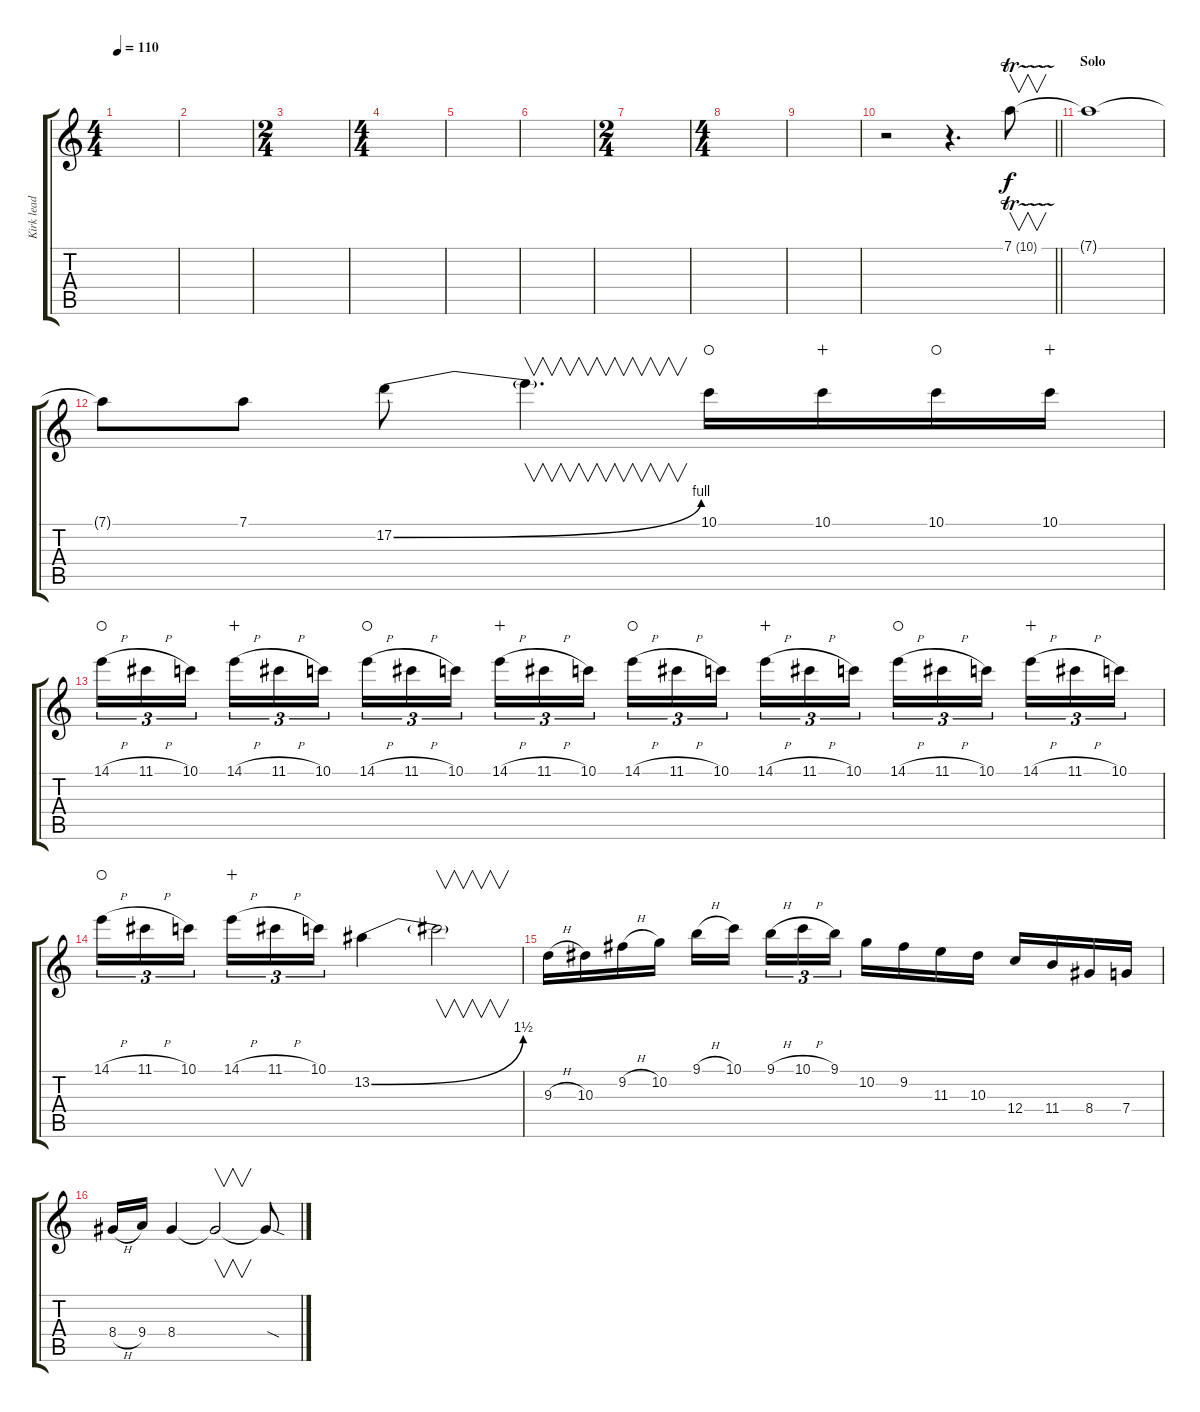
\track ("Kirk lead" "Kirk lead") {instrument distortionguitar}
\staff {score tabs}
\tuning (D4 A3 F3 C3 G2 D2) {hide}
\ts (4 4)
\tempo 110
\clef g2
\ks c
|
|
\ts (2 4)
|
\ts (4 4)
|
|
|
\ts (2 4)
|
\ts (4 4)
|
|
\barLineRight lightlight
r.2 r.4{d} 7.1{tr (10 32)}.8{v balance 8} |
\section ("" "Solo")
7.1{t}.1 |
7.1{t}.8 7.1.8 17.2{be (bend 0 0 60 4)}.8 17.2{t}.4{v d} 10.1.16{waho} 10.1.16{wahc} 10.1.16{waho} 10.1.16{wahc} |
14.1{h}.16{tu (3 2) waho} 11.1{h}.16{tu (3 2)} 10.1.16{tu (3 2) beam splitsecondary} 14.1{h}.16{tu (3 2) wahc} 11.1{h}.16{tu (3 2)} 10.1.16{tu (3 2)} 14.1{h}.16{tu (3 2) waho} 11.1{h}.16{tu (3 2)} 10.1.16{tu (3 2) beam splitsecondary} 14.1{h}.16{tu (3 2) wahc} 11.1{h}.16{tu (3 2)} 10.1.16{tu (3 2)} 14.1{h}.16{tu (3 2) waho} 11.1{h}.16{tu (3 2)} 10.1.16{tu (3 2) beam splitsecondary} 14.1{h}.16{tu (3 2) wahc} 11.1{h}.16{tu (3 2)} 10.1.16{tu (3 2)} 14.1{h}.16{tu (3 2) waho} 11.1{h}.16{tu (3 2)} 10.1.16{tu (3 2) beam splitsecondary} 14.1{h}.16{tu (3 2) wahc} 11.1{h}.16{tu (3 2)} 10.1.16{tu (3 2)} |
14.1{h}.16{tu (3 2) waho} 11.1{h}.16{tu (3 2)} 10.1.16{tu (3 2) beam splitsecondary} 14.1{h}.16{tu (3 2) wahc} 11.1{h}.16{tu (3 2)} 10.1.16{tu (3 2)} 13.2{be (bend 0 0 60 6)}.4 13.2{t}.2{v} |
9.3{h}.16 10.3.16 9.2{h}.16 10.2.16 9.1{h}.16 10.1.16{beam splitsecondary} 9.1{h}.16{tu (3 2)} 10.1{h}.16{tu (3 2)} 9.1.16{tu (3 2)} 10.2.16 9.2.16 11.3.16 10.3.16 12.4.16 11.4.16 8.4.16 7.4.16 |
8.4{h}.16 9.4.16 8.4.4 8.4{t}.2{v} 8.4{sod t}.8
